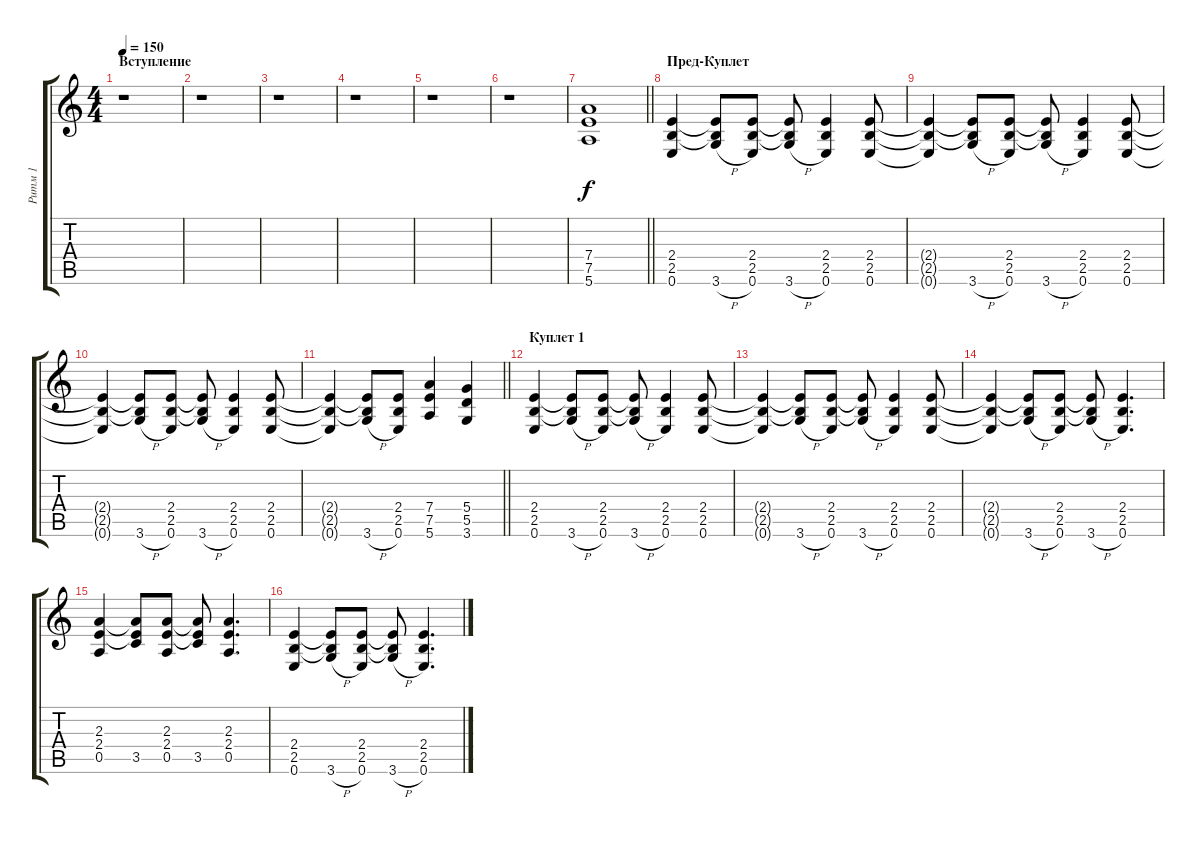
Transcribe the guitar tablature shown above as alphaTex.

\track ("Ритм 1" "Ритм 1") {instrument distortionguitar}
\staff {score tabs}
\tuning (E4 B3 G3 D3 A2 E2) {hide}
\ts (4 4)
\section ("" "Вступление")
\tempo 150
\clef g2
\ks c
r.1{dy f instrument distortionguitar} |
r.1 |
r.1 |
r.1 |
r.1 |
r.1 |
\barLineRight lightlight
(7.4 7.5 5.6).1 |
\section ("" "Пред-Куплет")
(2.4 2.5 0.6).4 (2.4{t} 2.5{t} 3.6{h}).8 (2.4 2.5 0.6).8 (2.4{t} 2.5{t} 3.6{h}).8 (2.4 2.5 0.6).4 (2.4 2.5 0.6).8 |
(2.4{t} 2.5{t} 0.6{t}).4 (2.4{t} 2.5{t} 3.6{h}).8 (2.4 2.5 0.6).8 (2.4{t} 2.5{t} 3.6{h}).8 (2.4 2.5 0.6).4 (2.4 2.5 0.6).8 |
(2.4{t} 2.5{t} 0.6{t}).4 (2.4{t} 2.5{t} 3.6{h}).8 (2.4 2.5 0.6).8 (2.4{t} 2.5{t} 3.6{h}).8 (2.4 2.5 0.6).4 (2.4 2.5 0.6).8 |
\barLineRight lightlight
(2.4{t} 2.5{t} 0.6{t}).4 (2.4{t} 2.5{t} 3.6{h}).8 (2.4 2.5 0.6).8 (7.4 7.5 5.6).4 (5.4 5.5 3.6).4 |
\section ("" "Куплет 1")
(2.4 2.5 0.6).4 (2.4{t} 2.5{t} 3.6{h}).8 (2.4 2.5 0.6).8 (2.4{t} 2.5{t} 3.6{h}).8 (2.4 2.5 0.6).4 (2.4 2.5 0.6).8 |
(2.4{t} 2.5{t} 0.6{t}).4 (2.4{t} 2.5{t} 3.6{h}).8 (2.4 2.5 0.6).8 (2.4{t} 2.5{t} 3.6{h}).8 (2.4 2.5 0.6).4 (2.4 2.5 0.6).8 |
(2.4{t} 2.5{t} 0.6{t}).4 (2.4{t} 2.5{t} 3.6{h}).8 (2.4 2.5 0.6).8 (2.4{t} 2.5{t} 3.6{h}).8 (2.4 2.5 0.6).4{d} |
(2.3 2.4 0.5).4 (2.3{t} 2.4{t} 3.5).8 (2.3 2.4 0.5).8 (2.3{t} 2.4{t} 3.5).8 (2.3 2.4 0.5).4{d} |
(2.4 2.5 0.6).4 (2.4{t} 2.5{t} 3.6{h}).8 (2.4 2.5 0.6).8 (2.4{t} 2.5{t} 3.6{h}).8 (2.4 2.5 0.6).4{d}
